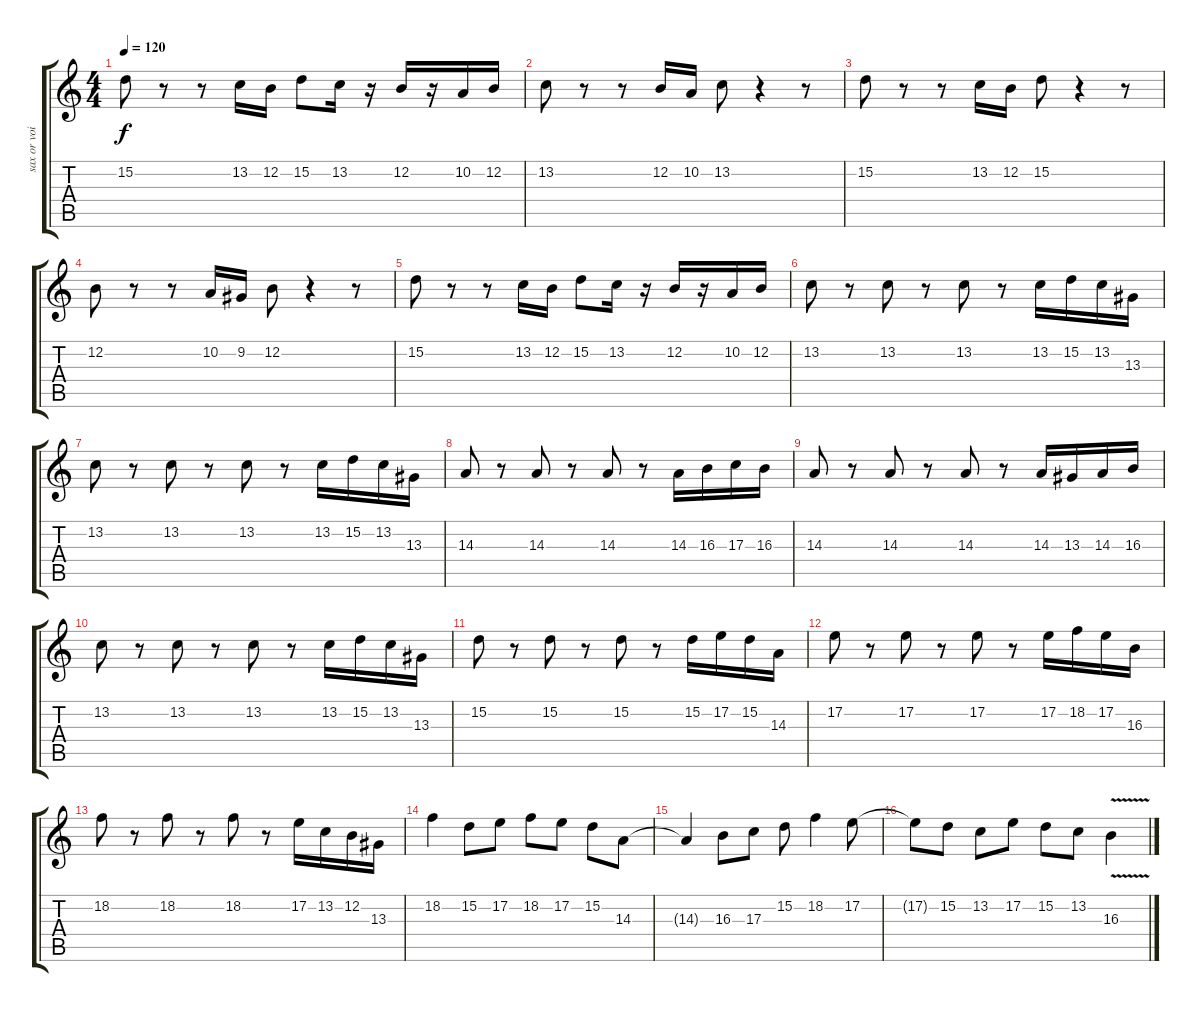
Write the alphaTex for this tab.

\track ("sax or voice" "sax or voi") {instrument baritonesax}
\staff {score tabs}
\tuning (E4 B3 G3 D3 A2 E2) {hide}
\ts (4 4)
\tempo 120
\clef g2
\ks c
15.2.8{dy f} r.8 r.8 13.2.16 12.2.16 15.2.8 13.2.16 r.16 12.2.16 r.16 10.2.16 12.2.16 |
13.2.8 r.8 r.8 12.2.16 10.2.16 13.2.8 r.4 r.8 |
15.2.8 r.8 r.8 13.2.16 12.2.16 15.2.8 r.4 r.8 |
12.2.8 r.8 r.8 10.2.16 9.2.16 12.2.8 r.4 r.8 |
15.2.8 r.8 r.8 13.2.16 12.2.16 15.2.8 13.2.16 r.16 12.2.16 r.16 10.2.16 12.2.16 |
13.2.8 r.8 13.2.8 r.8 13.2.8 r.8 13.2.16 15.2.16 13.2.16 13.3.16 |
13.2.8 r.8 13.2.8 r.8 13.2.8 r.8 13.2.16 15.2.16 13.2.16 13.3.16 |
14.3.8 r.8 14.3.8 r.8 14.3.8 r.8 14.3.16 16.3.16 17.3.16 16.3.16 |
14.3.8 r.8 14.3.8 r.8 14.3.8 r.8 14.3.16 13.3.16 14.3.16 16.3.16 |
13.2.8 r.8 13.2.8 r.8 13.2.8 r.8 13.2.16 15.2.16 13.2.16 13.3.16 |
15.2.8 r.8 15.2.8 r.8 15.2.8 r.8 15.2.16 17.2.16 15.2.16 14.3.16 |
17.2.8 r.8 17.2.8 r.8 17.2.8 r.8 17.2.16 18.2.16 17.2.16 16.3.16 |
18.2.8 r.8 18.2.8 r.8 18.2.8 r.8 17.2.16 13.2.16 12.2.16 13.3.16 |
18.2.4 15.2.8 17.2.8 18.2.8 17.2.8 15.2.8 14.3.8 |
14.3{t}.4 16.3.8 17.3.8 15.2.8 18.2.4 17.2.8 |
17.2{t}.8 15.2.8 13.2.8 17.2.8 15.2.8 13.2.8 16.3{v}.4
